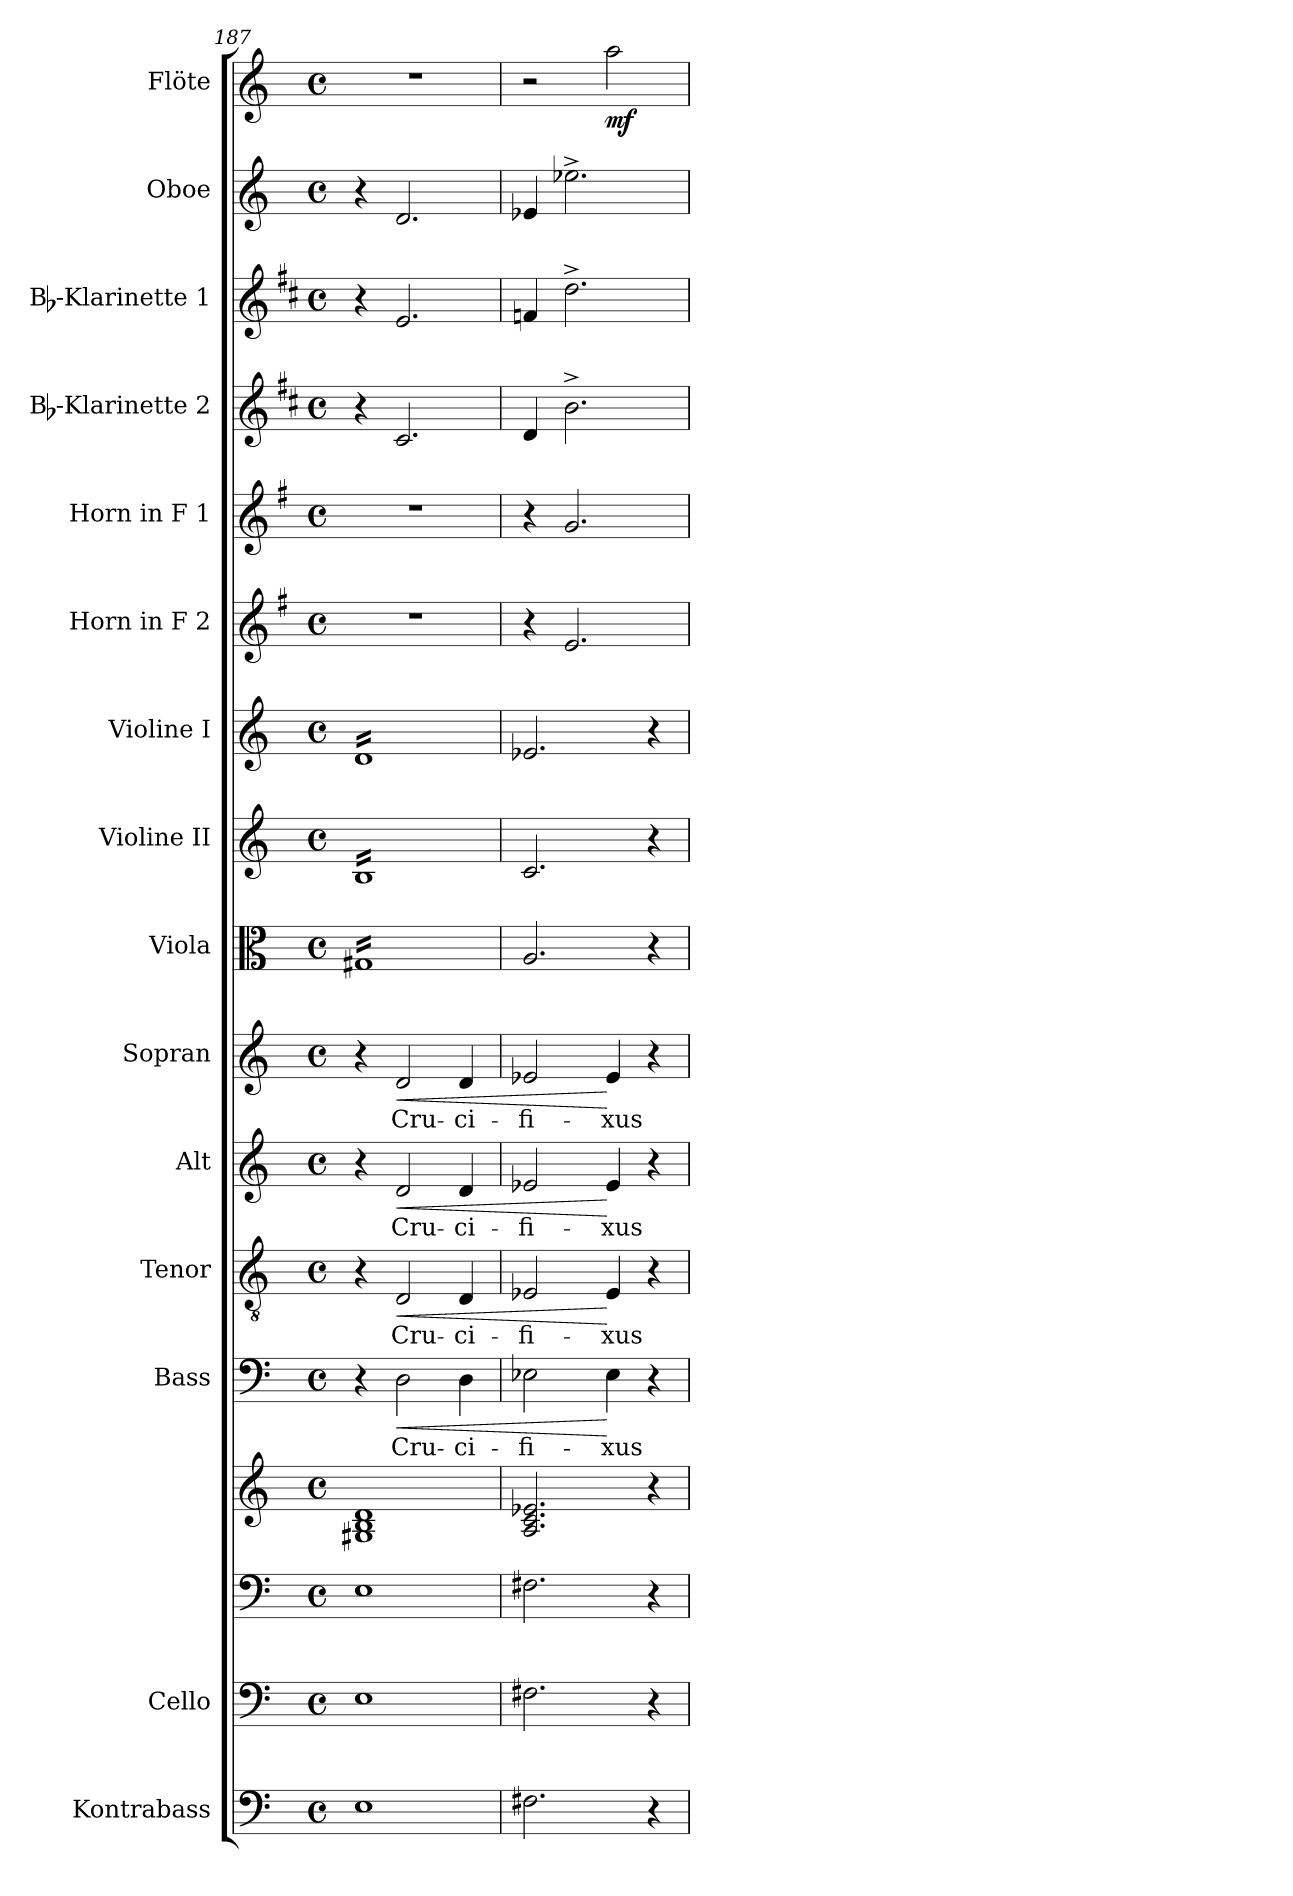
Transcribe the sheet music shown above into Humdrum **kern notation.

**kern	**kern	**kern	**kern	**kern	**text	**dynam	**kern	**text	**dynam	**kern	**text	**dynam	**kern	**text	**dynam	**kern	**kern	**kern	**kern	**kern	**kern	**kern	**kern	**kern	**dynam
*part16	*part15	*part14	*part14	*part13	*part13	*part13	*part12	*part12	*part12	*part11	*part11	*part11	*part10	*part10	*part10	*part9	*part8	*part7	*part6	*part5	*part4	*part3	*part2	*part1	*part1
*staff17	*staff16	*staff15	*staff14	*staff13	*staff13	*staff13	*staff12	*staff12	*staff12	*staff11	*staff11	*staff11	*staff10	*staff10	*staff10	*staff9	*staff8	*staff7	*staff6	*staff5	*staff4	*staff3	*staff2	*staff1	*staff1
*I"Kontrabass	*I"Cello	*	*	*I"Bass	*	*	*I"Tenor	*	*	*I"Alt	*	*	*I"Sopran	*	*	*I"Viola	*I"Violine II	*I"Violine I	*I"Horn in F 2	*I"Horn in F 1	*I"Bb-Klarinette 2	*I"Bb-Klarinette 1	*I"Oboe	*I"Flöte	*
*I'Kb.	*	*	*	*I'B.	*	*	*I'T.	*	*	*I'A.	*	*	*I'S.	*	*	*I'Vla.	*I'Vl. II	*I'Vl. I	*	*	*I'Bb Kl. 2	*I'Bb Kl. 1	*I'Ob.	*I'Fl.	*
*clefF4	*clefF4	*clefF4	*clefG2	*clefF4	*	*	*clefGv2	*	*	*clefG2	*	*	*clefG2	*	*	*clefC3	*clefG2	*clefG2	*clefG2	*clefG2	*clefG2	*clefG2	*clefG2	*clefG2	*
*ITrd7c12	*	*	*	*	*	*	*	*	*	*	*	*	*	*	*	*	*	*	*ITrd4c7	*ITrd4c7	*ITrd1c2	*ITrd1c2	*	*	*
*k[]	*k[]	*k[]	*k[]	*k[]	*	*	*k[]	*	*	*k[]	*	*	*k[]	*	*	*k[]	*k[]	*k[]	*k[]	*k[]	*k[]	*k[]	*k[]	*k[]	*
*C:	*C:	*C:	*C:	*C:	*	*	*C:	*	*	*C:	*	*	*C:	*	*	*C:	*C:	*C:	*C:	*C:	*C:	*C:	*C:	*C:	*
*M4/4	*M4/4	*M4/4	*M4/4	*M4/4	*	*	*M4/4	*	*	*M4/4	*	*	*M4/4	*	*	*M4/4	*M4/4	*M4/4	*M4/4	*M4/4	*M4/4	*M4/4	*M4/4	*M4/4	*
*met(c)	*met(c)	*met(c)	*met(c)	*met(c)	*	*	*met(c)	*	*	*met(c)	*	*	*met(c)	*	*	*met(c)	*met(c)	*met(c)	*met(c)	*met(c)	*met(c)	*met(c)	*met(c)	*met(c)	*
=187	=187	=187	=187	=187	=187	=187	=187	=187	=187	=187	=187	=187	=187	=187	=187	=187	=187	=187	=187	=187	=187	=187	=187	=187	=187
!	!	!	!	!	!	!	!	!	!	!	!	!	!	!	!	!	!	!LO:TX:a:Bi:t=sul G	!	!	!	!	!	!	!
*	*	*	*	*	*	*	*	*	*	*	*	*	*	*	*	*tremolo	*	*	*	*	*	*	*	*	*
*	*	*	*	*	*	*	*	*	*	*	*	*	*	*	*	*	*tremolo	*	*	*	*	*	*	*	*
*	*	*	*	*	*	*	*	*	*	*	*	*	*	*	*	*	*	*tremolo	*	*	*	*	*	*	*
1EE	1E	1E	1G#X 1B 1d	4r	.	.	4r	.	.	4r	.	.	4r	.	.	16G#XLL	16BLL	16dLL	1r	1r	4r	4r	4r	1r	.
.	.	.	.	.	.	.	.	.	.	.	.	.	.	.	.	16G#X	16B	16d	.	.	.	.	.	.	.
.	.	.	.	.	.	.	.	.	.	.	.	.	.	.	.	16G#X	16B	16d	.	.	.	.	.	.	.
.	.	.	.	.	.	.	.	.	.	.	.	.	.	.	.	16G#X	16B	16d	.	.	.	.	.	.	.
!	!	!	!	!	!LO:LY:b	!LO:HP:b	!	!LO:LY:b	!LO:HP:b	!	!LO:LY:b	!LO:HP:b	!	!LO:LY:b	!LO:HP:b	!	!	!	!	!	!	!	!	!	!
.	.	.	.	2D\	Cru-	<	2D/	Cru-	<	2d/	Cru-	<	2d/	Cru-	<	16G#X	16B	16d	.	.	2.B/	2.d/	2.d/	.	.
.	.	.	.	.	.	.	.	.	.	.	.	.	.	.	.	16G#X	16B	16d	.	.	.	.	.	.	.
.	.	.	.	.	.	.	.	.	.	.	.	.	.	.	.	16G#X	16B	16d	.	.	.	.	.	.	.
.	.	.	.	.	.	.	.	.	.	.	.	.	.	.	.	16G#X	16B	16d	.	.	.	.	.	.	.
.	.	.	.	.	.	.	.	.	.	.	.	.	.	.	.	16G#X	16B	16d	.	.	.	.	.	.	.
.	.	.	.	.	.	.	.	.	.	.	.	.	.	.	.	16G#X	16B	16d	.	.	.	.	.	.	.
.	.	.	.	.	.	.	.	.	.	.	.	.	.	.	.	16G#X	16B	16d	.	.	.	.	.	.	.
.	.	.	.	.	.	.	.	.	.	.	.	.	.	.	.	16G#X	16B	16d	.	.	.	.	.	.	.
!	!	!	!	!	!LO:LY:b	!	!	!LO:LY:b	!	!	!LO:LY:b	!	!	!LO:LY:b	!	!	!	!	!	!	!	!	!	!	!
.	.	.	.	4D\	-ci-	.	4D/	-ci-	.	4d/	-ci-	.	4d/	-ci-	.	16G#X	16B	16d	.	.	.	.	.	.	.
.	.	.	.	.	.	.	.	.	.	.	.	.	.	.	.	16G#X	16B	16d	.	.	.	.	.	.	.
.	.	.	.	.	.	.	.	.	.	.	.	.	.	.	.	16G#X	16B	16d	.	.	.	.	.	.	.
.	.	.	.	.	.	.	.	.	.	.	.	.	.	.	.	16G#XJJ	16BJJ	16dJJ	.	.	.	.	.	.	.
*	*	*	*	*	*	*	*	*	*	*	*	*	*	*	*	*	*	*Xtremolo	*	*	*	*	*	*	*
*	*	*	*	*	*	*	*	*	*	*	*	*	*	*	*	*	*Xtremolo	*	*	*	*	*	*	*	*
*	*	*	*	*	*	*	*	*	*	*	*	*	*	*	*	*Xtremolo	*	*	*	*	*	*	*	*	*
=188	=188	=188	=188	=188	=188	=188	=188	=188	=188	=188	=188	=188	=188	=188	=188	=188	=188	=188	=188	=188	=188	=188	=188	=188	=188
!	!	!	!	!	!LO:LY:b	!	!	!LO:LY:b	!	!	!LO:LY:b	!	!	!LO:LY:b	!	!	!	!	!	!	!	!	!	!	!
2.FF#X\	2.F#X\	2.F#X\	2.A/ 2.c/ 2.e-X/	2E-X\	-fi-	.	2E-X/	-fi-	.	2e-X/	-fi-	.	2e-X/	-fi-	.	2.A/	2.c/	2.e-X/	4r	4r	4c/	4e-X/	4e-X/	2r	.
.	.	.	.	.	.	.	.	.	.	.	.	.	.	.	.	.	.	.	2.A/	2.c/	2.a^>\	2.cc^>\	2.ee-X^>\	.	.
!	!	!	!	!	!LO:LY:b	!	!	!LO:LY:b	!	!	!LO:LY:b	!	!	!LO:LY:b	!	!	!	!	!	!	!	!	!	!	!LO:DY:b
.	.	.	.	4E-\	-xus	[	4E-/	-xus	[	4e-/	-xus	[	4e-/	-xus	[	.	.	.	.	.	.	.	.	2aa\	mf
4r	4r	4r	4r	4r	.	.	4r	.	.	4r	.	.	4r	.	.	4r	4r	4r	.	.	.	.	.	.	.
=	=	=	=	=	=	=	=	=	=	=	=	=	=	=	=	=	=	=	=	=	=	=	=	=	=
*-	*-	*-	*-	*-	*-	*-	*-	*-	*-	*-	*-	*-	*-	*-	*-	*-	*-	*-	*-	*-	*-	*-	*-	*-	*-
